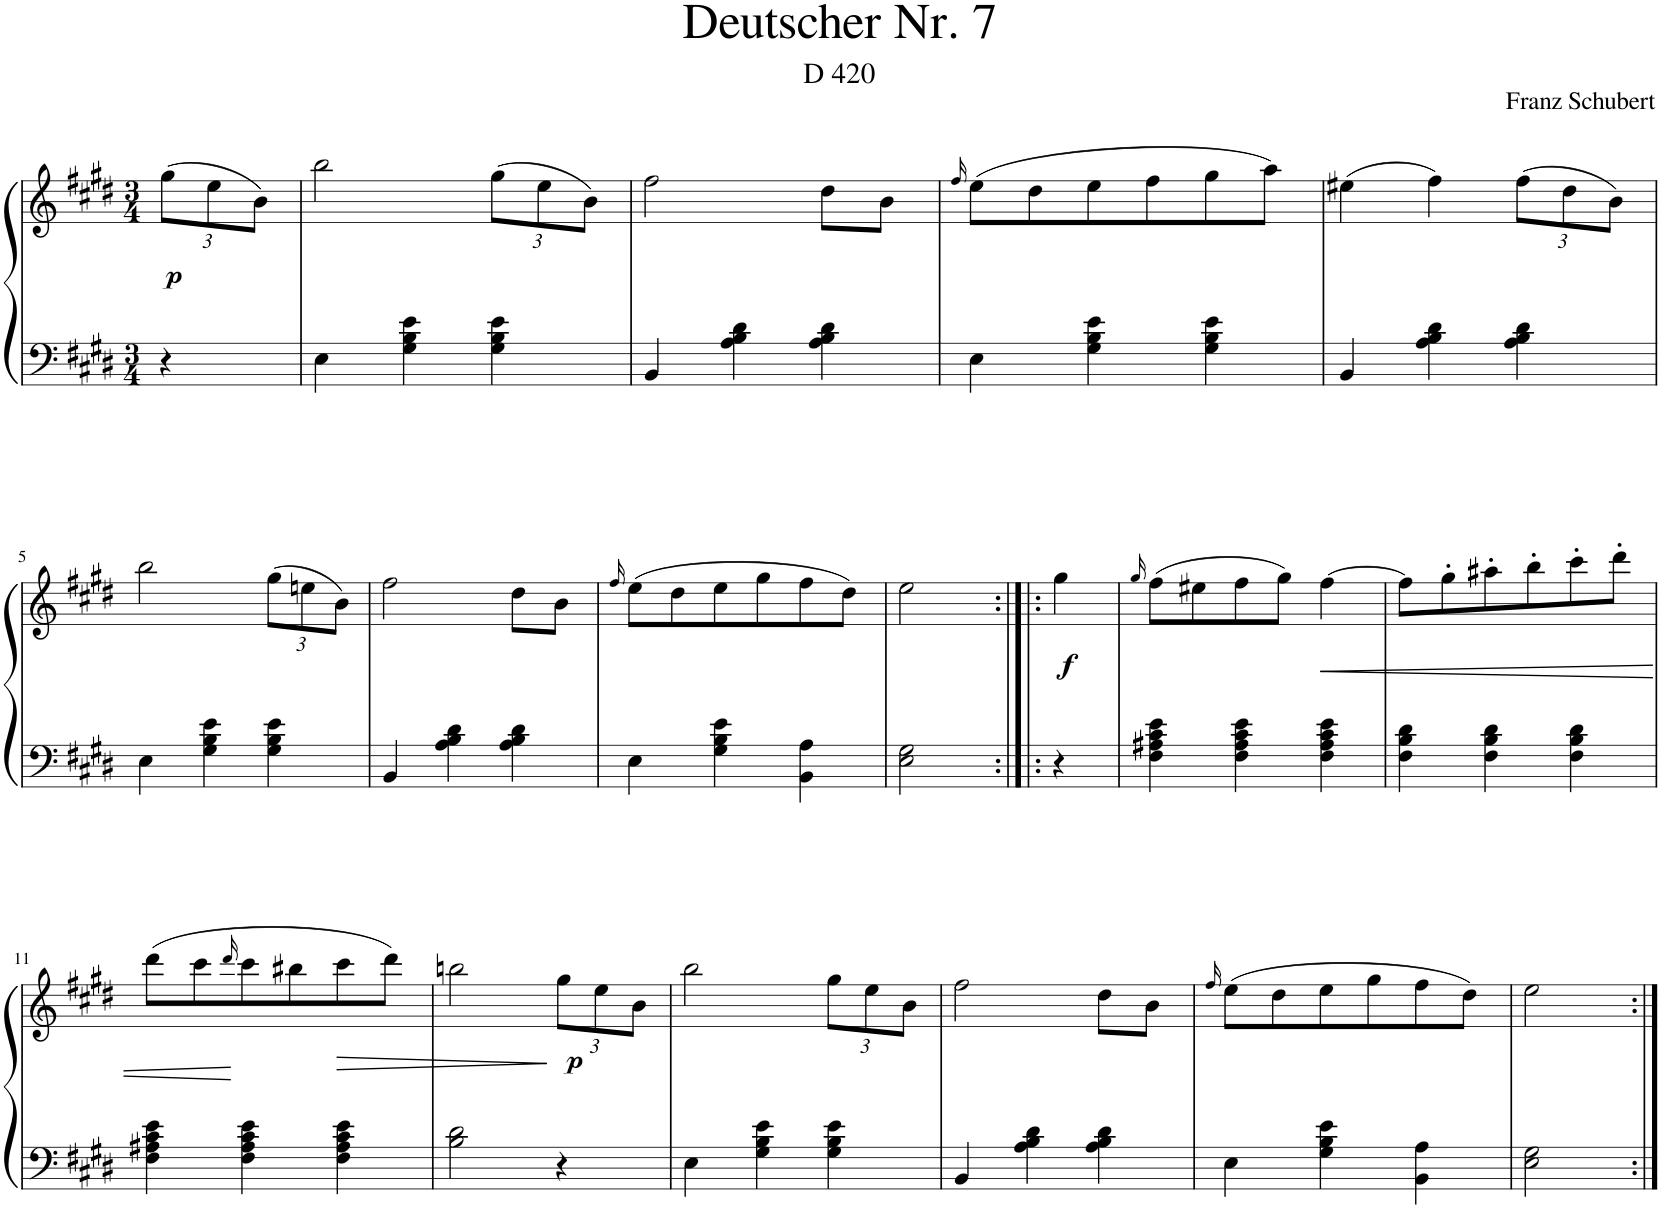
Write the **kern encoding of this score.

**kern	**kern	**dynam
*part1	*part1	*part1
*staff2	*staff1	*staff1/2
*I"Piano	*	*
*I'Pno.	*	*
*clefF4	*clefG2	*
*k[f#c#g#d#]	*k[f#c#g#d#]	*
*M3/4	*M3/4	*
*	*Xbrackettup	*
=	=	=
!	!	!LO:DY:b
4r	(12gg#\L	p
.	12ee\	.
.	12b\J)	.
=1	=1	=1
4E\	2bb\	.
4G#\ 4B\ 4e\	.	.
4G#\ 4B\ 4e\	(12gg#\L	.
.	12ee\	.
.	12b\J)	.
=2	=2	=2
4BB/	2ff#\	.
4A\ 4B\ 4d#\	.	.
4A\ 4B\ 4d#\	8dd#\L	.
.	8b\J	.
=3	=3	=3
.	16qff#/	.
4E\	(8ee\L	.
.	8dd#\	.
4G#\ 4B\ 4e\	8ee\	.
.	8ff#\	.
4G#\ 4B\ 4e\	8gg#\	.
.	8aa\J)	.
=4	=4	=4
4BB/	(4ee#X\	.
4A\ 4B\ 4d#\	4ff#\)	.
4A\ 4B\ 4d#\	(12ff#\L	.
.	12dd#\	.
.	12b\J)	.
!!LO:LB:g=z
=5	=5	=5
4E\	2bb\	.
4G#\ 4B\ 4e\	.	.
4G#\ 4B\ 4e\	(12gg#\L	.
.	12een\	.
.	12b\J)	.
=6	=6	=6
4BB/	2ff#\	.
4A\ 4B\ 4d#\	.	.
4A\ 4B\ 4d#\	8dd#\L	.
.	8b\J	.
=7	=7	=7
.	16qff#/	.
4E\	(8ee\L	.
.	8dd#\	.
4G#\ 4B\ 4e\	8ee\	.
.	8gg#\	.
4BB\ 4A\	8ff#\	.
.	8dd#\J)	.
=8	=8	=8
2E\ 2G#\	2ee\	.
=8X1:|!|:	=8X1:|!|:	=8X1:|!|:
!	!	!LO:DY:b
4r	4gg#\	f
=9	=9	=9
.	16qgg#/	.
4F#\ 4A#X\ 4c#\ 4e\	(8ff#\L	.
.	8ee#X\	.
4F#\ 4A#\ 4c#\ 4e\	8ff#\	.
.	8gg#\J)	.
!	!	!LO:HP:b
4F#\ 4A#\ 4c#\ 4e\	[4ff#\	<
=10	=10	=10
4F#\ 4B\ 4d#\	8ff#\L]	.
.	8gg#'\	.
4F#\ 4B\ 4d#\	8aa#X'\	.
.	8bb'\	.
4F#\ 4B\ 4d#\	8ccc#'\	.
.	8ddd#'\J	.
!!LO:LB:g=z
=11	=11	=11
4F#\ 4A#X\ 4c#\ 4e\	(8ddd#\L	.
.	8ccc#\	.
.	16qddd#/	.
4F#\ 4A#\ 4c#\ 4e\	8ccc#\	[
.	8bb#X\	.
!	!	!LO:HP:b
4F#\ 4A#\ 4c#\ 4e\	8ccc#\	>
.	8ddd#\J)	.
=12	=12	=12
2B\ 2d#\	2bbn\	.
!	!	!LO:DY:n=1:b
4r	12gg#\L	] p
.	12ee\	.
.	12b\J	.
=13	=13	=13
4E\	2bb\	.
4G#\ 4B\ 4e\	.	.
4G#\ 4B\ 4e\	12gg#\L	.
.	12ee\	.
.	12b\J	.
=14	=14	=14
4BB/	2ff#\	.
4A\ 4B\ 4d#\	.	.
4A\ 4B\ 4d#\	8dd#\L	.
.	8b\J	.
=15	=15	=15
.	16qff#/	.
4E\	(8ee\L	.
.	8dd#\	.
4G#\ 4B\ 4e\	8ee\	.
.	8gg#\	.
4BB\ 4A\	8ff#\	.
.	8dd#\J)	.
=16	=16	=16
2E\ 2G#\	2ee\	.
=:|!	=:|!	=:|!
*-	*-	*-
